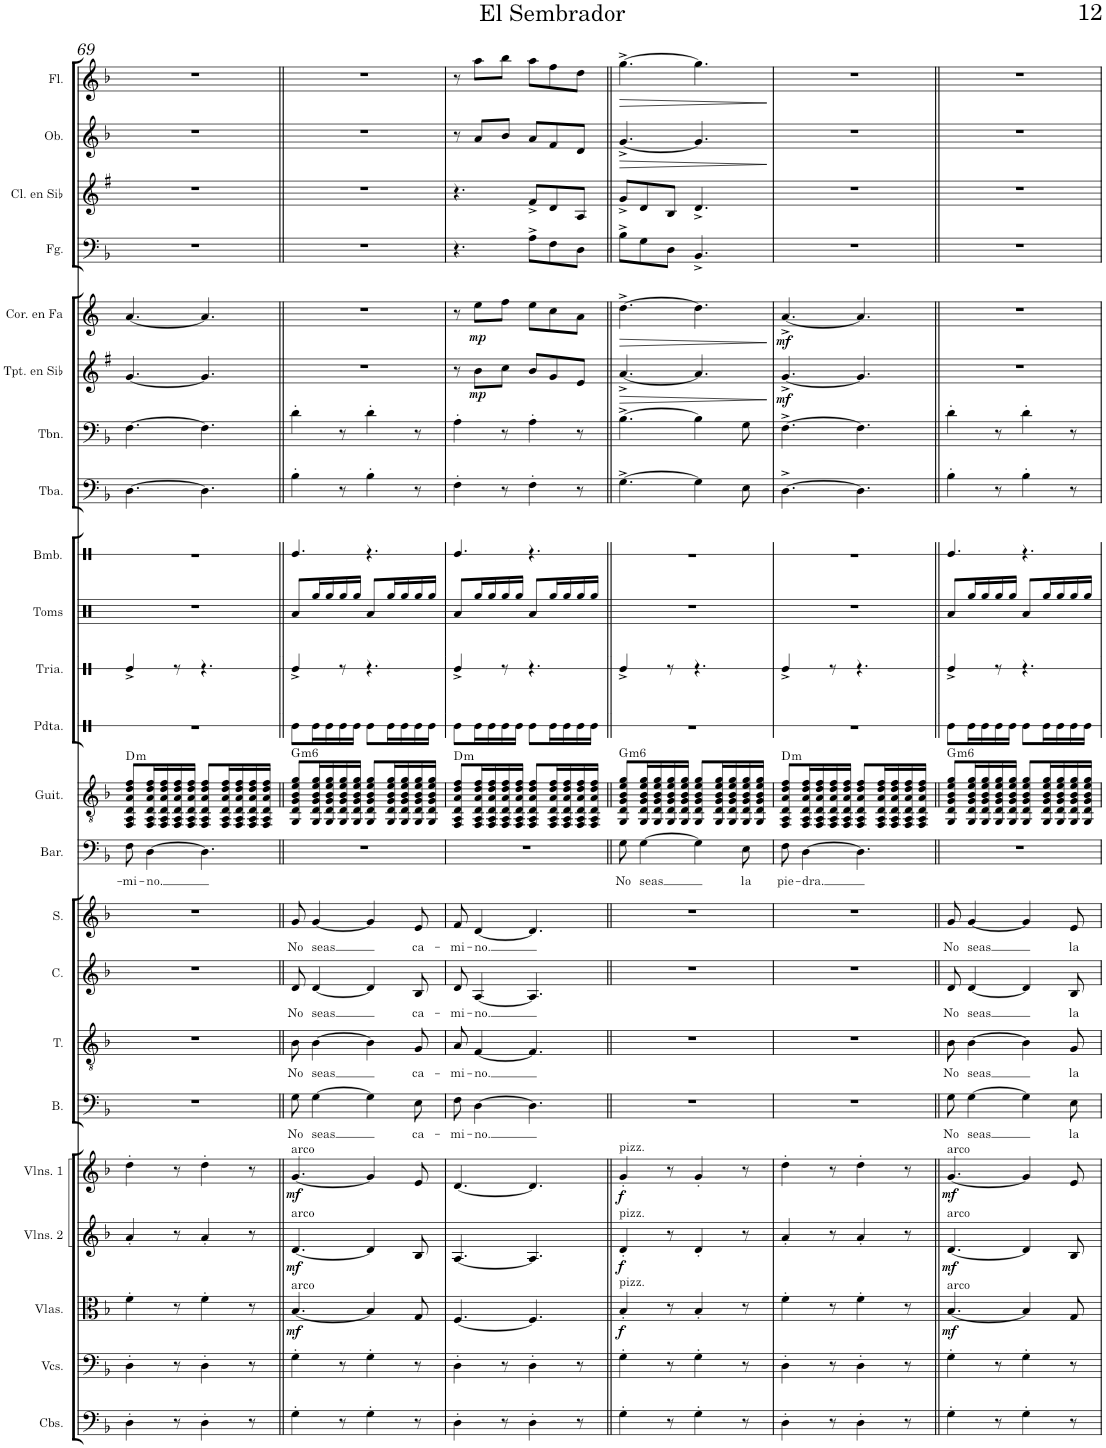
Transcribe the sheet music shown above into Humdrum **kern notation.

**kern	**kern	**kern	**dynam	**kern	**dynam	**kern	**dynam	**kern	**text	**kern	**text	**kern	**text	**kern	**text	**kern	**text	**kern	**harte	**kern	**kern	**kern	**kern	**kern	**kern	**kern	**dynam	**kern	**dynam	**kern	**kern	**kern	**dynam	**kern	**dynam
*part23	*part22	*part21	*part21	*part20	*part20	*part19	*part19	*part18	*part18	*part17	*part17	*part16	*part16	*part15	*part15	*part14	*part14	*part13	*part13	*part12	*part11	*part10	*part9	*part8	*part7	*part6	*part6	*part5	*part5	*part4	*part3	*part2	*part2	*part1	*part1
*staff23	*staff22	*staff21	*staff21	*staff20	*staff20	*staff19	*staff19	*staff18	*staff18	*staff17	*staff17	*staff16	*staff16	*staff15	*staff15	*staff14	*staff14	*staff13	*	*staff12	*staff11	*staff10	*staff9	*staff8	*staff7	*staff6	*staff6	*staff5	*staff5	*staff4	*staff3	*staff2	*staff2	*staff1	*staff1
*I"Contrabajos	*I"Violonchelos	*I"Violas	*	*I"Violines 2	*	*I"Violines 1	*	*I"Bajo	*	*I"Tenor	*	*I"Contralto	*	*I"Soprano	*	*I"Barítono	*	*I"Guitarra clásica	*	*I"Pandereta	*I"Triángulo	*I"Toms	*I"Bombo	*I"Tuba	*I"Trombón	*I"Trompeta en Sib	*	*I"Trompa en Fa	*	*I"Fagot	*I"Clarinete en Sib	*I"Oboe	*	*I"Flauta	*
*I'Cbs.	*I'Vcs.	*I'Vlas.	*	*I'Vlns. 2	*	*I'Vlns. 1	*	*I'B.	*	*I'T.	*	*I'C.	*	*I'S.	*	*I'Bar.	*	*I'Guit.	*	*I'Pdta.	*	*I'Toms	*I'Bmb.	*I'Tba.	*I'Tbn.	*I'Tpt. en Sib	*	*	*	*I'Fg.	*I'Cl. en Sib	*I'Ob.	*	*I'Fl.	*
!!LO:PB:g=z
*clefF4	*clefF4	*clefC3	*	*clefG2	*	*clefG2	*	*clefF4	*	*clefGv2	*	*clefG2	*	*clefG2	*	*clefF4	*	*clefGv2	*	*clefX	*clefX	*clefX	*clefX	*clefF4	*clefF4	*clefG2	*	*clefG2	*	*clefF4	*clefG2	*clefG2	*	*clefG2	*
*Trd7c12	*	*	*	*	*	*	*	*	*	*	*	*	*	*	*	*	*	*	*	*	*	*	*	*	*	*Trd1c2	*	*Trd4c7	*	*	*Trd1c2	*	*	*	*
*k[b-]	*k[b-]	*k[b-]	*	*k[b-]	*	*k[b-]	*	*k[b-]	*	*k[b-]	*	*k[b-]	*	*k[b-]	*	*k[b-]	*	*k[b-]	*	*k[]	*k[]	*k[]	*k[]	*k[b-]	*k[b-]	*k[f#]	*	*k[]	*	*k[b-]	*k[f#]	*k[b-]	*	*k[b-]	*
*M6/8	*M6/8	*M6/8	*	*M6/8	*	*M6/8	*	*M6/8	*	*M6/8	*	*M6/8	*	*M6/8	*	*M6/8	*	*M6/8	*	*M6/8	*M6/8	*M6/8	*M6/8	*M6/8	*M6/8	*M6/8	*	*M6/8	*	*M6/8	*M6/8	*M6/8	*	*M6/8	*
=69	=69	=69	=69	=69	=69	=69	=69	=69	=69	=69	=69	=69	=69	=69	=69	=69	=69	=69	=69	=69	=69	=69	=69	=69	=69	=69	=69	=69	=69	=69	=69	=69	=69	=69	=69
!	!	!	!	!	!	!	!	!	!	!	!	!	!	!	!	!	!LO:LY:b	!	!LO:H:kt=m	!	!	!	!	!	!	!	!	!	!	!	!	!	!	!	!
4D'\	4D'\	4f'\	.	4a'/	.	4dd'\	.	2.r	.	2.r	.	2.r	.	2.r	.	8F\	-mi-	8FF/ 8AA/ 8D/ 8A/ 8d/ 8f/L	D:min	2.r	4Re^/	2.r	2.r	[4.D\	[4.F\	[4.g/	.	[4.a/	.	2.r	2.r	2.r	.	2.r	.
!	!	!	!	!	!	!	!	!	!	!	!	!	!	!	!	!	!LO:LY:b	!	!	!	!	!	!	!	!	!	!	!	!	!	!	!	!	!	!
.	.	.	.	.	.	.	.	.	.	.	.	.	.	.	.	[4D\	-no.	16FF/ 16AA/ 16D/ 16A/ 16d/ 16f/L	.	.	.	.	.	.	.	.	.	.	.	.	.	.	.	.	.
.	.	.	.	.	.	.	.	.	.	.	.	.	.	.	.	.	.	16FF/ 16AA/ 16D/ 16A/ 16d/ 16f/	.	.	.	.	.	.	.	.	.	.	.	.	.	.	.	.	.
8r	8r	8r	.	8r	.	8r	.	.	.	.	.	.	.	.	.	.	.	16FF/ 16AA/ 16D/ 16A/ 16d/ 16f/	.	.	8r	.	.	.	.	.	.	.	.	.	.	.	.	.	.
.	.	.	.	.	.	.	.	.	.	.	.	.	.	.	.	.	.	16FF/ 16AA/ 16D/ 16A/ 16d/ 16f/JJ	.	.	.	.	.	.	.	.	.	.	.	.	.	.	.	.	.
4D'\	4D'\	4f'\	.	4a'/	.	4dd'\	.	.	.	.	.	.	.	.	.	4.D\]	.	8FF/ 8AA/ 8D/ 8A/ 8d/ 8f/L	.	.	4.r	.	.	4.D\]	4.F\]	4.g/]	.	4.a/]	.	.	.	.	.	.	.
.	.	.	.	.	.	.	.	.	.	.	.	.	.	.	.	.	.	16FF/ 16AA/ 16D/ 16A/ 16d/ 16f/L	.	.	.	.	.	.	.	.	.	.	.	.	.	.	.	.	.
.	.	.	.	.	.	.	.	.	.	.	.	.	.	.	.	.	.	16FF/ 16AA/ 16D/ 16A/ 16d/ 16f/	.	.	.	.	.	.	.	.	.	.	.	.	.	.	.	.	.
8r	8r	8r	.	8r	.	8r	.	.	.	.	.	.	.	.	.	.	.	16FF/ 16AA/ 16D/ 16A/ 16d/ 16f/	.	.	.	.	.	.	.	.	.	.	.	.	.	.	.	.	.
.	.	.	.	.	.	.	.	.	.	.	.	.	.	.	.	.	.	16FF/ 16AA/ 16D/ 16A/ 16d/ 16f/JJ	.	.	.	.	.	.	.	.	.	.	.	.	.	.	.	.	.
=70||	=70||	=70||	=70||	=70||	=70||	=70||	=70||	=70||	=70||	=70||	=70||	=70||	=70||	=70||	=70||	=70||	=70||	=70||	=70||	=70||	=70||	=70||	=70||	=70||	=70||	=70||	=70||	=70||	=70||	=70||	=70||	=70||	=70||	=70||	=70||
!	!	!	!	!	!	!LO:TX:a:t=arco	!	!	!	!	!	!	!	!	!	!	!	!	!	!	!	!	!	!	!	!	!	!	!	!	!	!	!	!	!
!	!	!	!	!LO:TX:a:t=arco	!	!	!	!	!	!	!	!	!	!	!	!	!	!	!	!	!	!	!	!	!	!	!	!	!	!	!	!	!	!	!
!	!	!LO:TX:a:t=arco	!	!	!	!	!	!	!	!	!	!	!	!	!	!	!	!	!	!	!	!	!	!	!	!	!	!	!	!	!	!	!	!	!
!	!	!	!LO:DY:b	!	!LO:DY:b	!	!LO:DY:b	!	!LO:LY:b	!	!LO:LY:b	!	!LO:LY:b	!	!LO:LY:b	!	!	!	!LO:H:kt=m6	!	!	!	!	!	!	!	!	!	!	!	!	!	!	!	!
4G'\	4G'\	[4.B-/	mf	[4.d/	mf	[4.g/	mf	8G\	No	8B-\	No	8d/	No	8g/	No	2.r	.	8GG/ 8D/ 8G/ 8B-/ 8e/ 8g/L	G:min6	8Re\L	4Re^/	8Ra/L	4.Re/	4B-'\	4d'\	2.r	.	2.r	.	2.r	2.r	2.r	.	2.r	.
!	!	!	!	!	!	!	!	!	!LO:LY:b	!	!LO:LY:b	!	!LO:LY:b	!	!LO:LY:b	!	!	!	!	!	!	!	!	!	!	!	!	!	!	!	!	!	!	!	!
.	.	.	.	.	.	.	.	[4G\	seas	[4B-\	seas	[4d/	seas	[4g/	seas	.	.	16GG/ 16D/ 16G/ 16B-/ 16e/ 16g/L	.	16Re\L	.	16Rgg/L	.	.	.	.	.	.	.	.	.	.	.	.	.
.	.	.	.	.	.	.	.	.	.	.	.	.	.	.	.	.	.	16GG/ 16D/ 16G/ 16B-/ 16e/ 16g/	.	16Re\	.	16Rgg/	.	.	.	.	.	.	.	.	.	.	.	.	.
8r	8r	.	.	.	.	.	.	.	.	.	.	.	.	.	.	.	.	16GG/ 16D/ 16G/ 16B-/ 16e/ 16g/	.	16Re\	8r	16Rgg/	.	8r	8r	.	.	.	.	.	.	.	.	.	.
.	.	.	.	.	.	.	.	.	.	.	.	.	.	.	.	.	.	16GG/ 16D/ 16G/ 16B-/ 16e/ 16g/JJ	.	16Re\JJ	.	16Rgg/JJ	.	.	.	.	.	.	.	.	.	.	.	.	.
4G'\	4G'\	4B-/]	.	4d/]	.	4g/]	.	4G\]	.	4B-\]	.	4d/]	.	4g/]	.	.	.	8GG/ 8D/ 8G/ 8B-/ 8e/ 8g/L	.	8Re\L	4.r	8Ra/L	4.r	4B-'\	4d'\	.	.	.	.	.	.	.	.	.	.
.	.	.	.	.	.	.	.	.	.	.	.	.	.	.	.	.	.	16GG/ 16D/ 16G/ 16B-/ 16e/ 16g/L	.	16Re\L	.	16Rgg/L	.	.	.	.	.	.	.	.	.	.	.	.	.
.	.	.	.	.	.	.	.	.	.	.	.	.	.	.	.	.	.	16GG/ 16D/ 16G/ 16B-/ 16e/ 16g/	.	16Re\	.	16Rgg/	.	.	.	.	.	.	.	.	.	.	.	.	.
!	!	!	!	!	!	!	!	!	!LO:LY:b	!	!LO:LY:b	!	!LO:LY:b	!	!LO:LY:b	!	!	!	!	!	!	!	!	!	!	!	!	!	!	!	!	!	!	!	!
8r	8r	8G/	.	8B-/	.	8e/	.	8E\	ca-	8G/	ca-	8B-/	ca-	8e/	ca-	.	.	16GG/ 16D/ 16G/ 16B-/ 16e/ 16g/	.	16Re\	.	16Rgg/	.	8r	8r	.	.	.	.	.	.	.	.	.	.
.	.	.	.	.	.	.	.	.	.	.	.	.	.	.	.	.	.	16GG/ 16D/ 16G/ 16B-/ 16e/ 16g/JJ	.	16Re\JJ	.	16Rgg/JJ	.	.	.	.	.	.	.	.	.	.	.	.	.
=71	=71	=71	=71	=71	=71	=71	=71	=71	=71	=71	=71	=71	=71	=71	=71	=71	=71	=71	=71	=71	=71	=71	=71	=71	=71	=71	=71	=71	=71	=71	=71	=71	=71	=71	=71
!	!	!	!	!	!	!	!	!	!LO:LY:b	!	!LO:LY:b	!	!LO:LY:b	!	!LO:LY:b	!	!	!	!LO:H:kt=m	!	!	!	!	!	!	!	!	!	!	!	!	!	!	!	!
4D'\	4D'\	[4.F/	.	[4.A/	.	[4.d/	.	8F\	-mi-	8A/	-mi-	8d/	-mi-	8f/	-mi-	2.r	.	8FF/ 8AA/ 8D/ 8A/ 8d/ 8f/L	D:min	8Re\L	4Re^/	8Ra/L	4.Re/	4F'\	4A'\	8r	.	8r	.	4.r	4.r	8r	.	8r	.
!	!	!	!	!	!	!	!	!	!LO:LY:b	!	!LO:LY:b	!	!LO:LY:b	!	!LO:LY:b	!	!	!	!	!	!	!	!	!	!	!	!LO:DY:b	!	!LO:DY:b	!	!	!	!	!	!
.	.	.	.	.	.	.	.	[4D\	-no.	[4F/	-no.	[4A/	-no.	[4d/	-no.	.	.	16FF/ 16AA/ 16D/ 16A/ 16d/ 16f/L	.	16Re\L	.	16Rgg/L	.	.	.	8b\L	mp	8ee\L	mp	.	.	8a/L	.	8aa\L	.
.	.	.	.	.	.	.	.	.	.	.	.	.	.	.	.	.	.	16FF/ 16AA/ 16D/ 16A/ 16d/ 16f/	.	16Re\	.	16Rgg/	.	.	.	.	.	.	.	.	.	.	.	.	.
8r	8r	.	.	.	.	.	.	.	.	.	.	.	.	.	.	.	.	16FF/ 16AA/ 16D/ 16A/ 16d/ 16f/	.	16Re\	8r	16Rgg/	.	8r	8r	8cc\J	.	8ff\J	.	.	.	8b-/J	.	8bb-\J	.
.	.	.	.	.	.	.	.	.	.	.	.	.	.	.	.	.	.	16FF/ 16AA/ 16D/ 16A/ 16d/ 16f/JJ	.	16Re\JJ	.	16Rgg/JJ	.	.	.	.	.	.	.	.	.	.	.	.	.
4D'\	4D'\	4.F/]	.	4.A/]	.	4.d/]	.	4.D\]	.	4.F/]	.	4.A/]	.	4.d/]	.	.	.	8FF/ 8AA/ 8D/ 8A/ 8d/ 8f/L	.	8Re\L	4.r	8Ra/L	4.r	4F'\	4A'\	8b/L	.	8ee\L	.	8A^\L	8f#^/L	8a/L	.	8aa\L	.
.	.	.	.	.	.	.	.	.	.	.	.	.	.	.	.	.	.	16FF/ 16AA/ 16D/ 16A/ 16d/ 16f/L	.	16Re\L	.	16Rgg/L	.	.	.	8g/	.	8cc\	.	8F\	8d/	8f/	.	8ff\	.
.	.	.	.	.	.	.	.	.	.	.	.	.	.	.	.	.	.	16FF/ 16AA/ 16D/ 16A/ 16d/ 16f/	.	16Re\	.	16Rgg/	.	.	.	.	.	.	.	.	.	.	.	.	.
8r	8r	.	.	.	.	.	.	.	.	.	.	.	.	.	.	.	.	16FF/ 16AA/ 16D/ 16A/ 16d/ 16f/	.	16Re\	.	16Rgg/	.	8r	8r	8e/J	.	8a\J	.	8D\J	8A/J	8d/J	.	8dd\J	.
.	.	.	.	.	.	.	.	.	.	.	.	.	.	.	.	.	.	16FF/ 16AA/ 16D/ 16A/ 16d/ 16f/JJ	.	16Re\JJ	.	16Rgg/JJ	.	.	.	.	.	.	.	.	.	.	.	.	.
=72||	=72||	=72||	=72||	=72||	=72||	=72||	=72||	=72||	=72||	=72||	=72||	=72||	=72||	=72||	=72||	=72||	=72||	=72||	=72||	=72||	=72||	=72||	=72||	=72||	=72||	=72||	=72||	=72||	=72||	=72||	=72||	=72||	=72||	=72||	=72||
!	!	!	!	!	!	!LO:TX:a:t=pizz.	!	!	!	!	!	!	!	!	!	!	!	!	!	!	!	!	!	!	!	!	!	!	!	!	!	!	!	!	!
!	!	!	!	!LO:TX:a:t=pizz.	!	!	!	!	!	!	!	!	!	!	!	!	!	!	!	!	!	!	!	!	!	!	!	!	!	!	!	!	!	!	!
!	!	!LO:TX:a:t=pizz.	!	!	!	!	!	!	!	!	!	!	!	!	!	!	!	!	!	!	!	!	!	!	!	!	!	!	!	!	!	!	!	!	!
!	!	!	!LO:DY:b	!	!LO:DY:b	!	!LO:DY:b	!	!	!	!	!	!	!	!	!	!LO:LY:b	!	!LO:H:kt=m6	!	!	!	!	!	!	!	!LO:HP:b	!	!LO:HP:b	!	!	!	!LO:HP:b	!	!LO:HP:b
4G'\	4G'\	4B-'/	f	4d'/	f	4g'/	f	2.r	.	2.r	.	2.r	.	2.r	.	8G\	No	8GG/ 8D/ 8G/ 8B-/ 8e/ 8g/L	G:min6	2.r	4Re^/	2.r	2.r	[4.G^\	[4.B-^\	[4.a^/	>	[4.dd^\	>	8B-^\L	8g^/L	[4.g^/	>	[4.gg^\	>
!	!	!	!	!	!	!	!	!	!	!	!	!	!	!	!	!	!LO:LY:b	!	!	!	!	!	!	!	!	!	!	!	!	!	!	!	!	!	!
.	.	.	.	.	.	.	.	.	.	.	.	.	.	.	.	[4G\	seas	16GG/ 16D/ 16G/ 16B-/ 16e/ 16g/L	.	.	.	.	.	.	.	.	.	.	.	8G\	8d/	.	.	.	.
.	.	.	.	.	.	.	.	.	.	.	.	.	.	.	.	.	.	16GG/ 16D/ 16G/ 16B-/ 16e/ 16g/	.	.	.	.	.	.	.	.	.	.	.	.	.	.	.	.	.
8r	8r	8r	.	8r	.	8r	.	.	.	.	.	.	.	.	.	.	.	16GG/ 16D/ 16G/ 16B-/ 16e/ 16g/	.	.	8r	.	.	.	.	.	.	.	.	8D\J	8B/J	.	.	.	.
.	.	.	.	.	.	.	.	.	.	.	.	.	.	.	.	.	.	16GG/ 16D/ 16G/ 16B-/ 16e/ 16g/JJ	.	.	.	.	.	.	.	.	.	.	.	.	.	.	.	.	.
4G'\	4G'\	4B-'/	.	4d'/	.	4g'/	.	.	.	.	.	.	.	.	.	4G\]	.	8GG/ 8D/ 8G/ 8B-/ 8e/ 8g/L	.	.	4.r	.	.	4G\]	4B-\]	4.a/]	.	4.dd\]	.	4.BB-^/	4.d^/	4.g/]	.	4.gg\]	.
.	.	.	.	.	.	.	.	.	.	.	.	.	.	.	.	.	.	16GG/ 16D/ 16G/ 16B-/ 16e/ 16g/L	.	.	.	.	.	.	.	.	.	.	.	.	.	.	.	.	.
.	.	.	.	.	.	.	.	.	.	.	.	.	.	.	.	.	.	16GG/ 16D/ 16G/ 16B-/ 16e/ 16g/	.	.	.	.	.	.	.	.	.	.	.	.	.	.	.	.	.
!	!	!	!	!	!	!	!	!	!	!	!	!	!	!	!	!	!LO:LY:b	!	!	!	!	!	!	!	!	!	!	!	!	!	!	!	!	!	!
8r	8r	8r	.	8r	.	8r	.	.	.	.	.	.	.	.	.	8E\	la	16GG/ 16D/ 16G/ 16B-/ 16e/ 16g/	.	.	.	.	.	8E\	8G\	.	.	.	.	.	.	.	.	.	.
.	.	.	.	.	.	.	.	.	.	.	.	.	.	.	.	.	.	16GG/ 16D/ 16G/ 16B-/ 16e/ 16g/JJ	.	.	.	.	.	.	.	.	.	.	.	.	.	.	.	.	.
.	.	.	.	.	.	.	.	.	.	.	.	.	.	.	.	.	.	.	.	.	.	.	.	.	.	.	]	.	]	.	.	.	]	.	]
=73	=73	=73	=73	=73	=73	=73	=73	=73	=73	=73	=73	=73	=73	=73	=73	=73	=73	=73	=73	=73	=73	=73	=73	=73	=73	=73	=73	=73	=73	=73	=73	=73	=73	=73	=73
!	!	!	!	!	!	!	!	!	!	!	!	!	!	!	!	!	!LO:LY:b	!	!LO:H:kt=m	!	!	!	!	!	!	!	!LO:DY:b	!	!LO:DY:b	!	!	!	!	!	!
4D'\	4D'\	4f'\	.	4a'/	.	4dd'\	.	2.r	.	2.r	.	2.r	.	2.r	.	8F\	pie-	8FF/ 8AA/ 8D/ 8A/ 8d/ 8f/L	D:min	2.r	4Re^/	2.r	2.r	[4.D^\	[4.F^\	[4.g^/	mf	[4.a^/	mf	2.r	2.r	2.r	.	2.r	.
!	!	!	!	!	!	!	!	!	!	!	!	!	!	!	!	!	!LO:LY:b	!	!	!	!	!	!	!	!	!	!	!	!	!	!	!	!	!	!
.	.	.	.	.	.	.	.	.	.	.	.	.	.	.	.	[4D\	-dra.	16FF/ 16AA/ 16D/ 16A/ 16d/ 16f/L	.	.	.	.	.	.	.	.	.	.	.	.	.	.	.	.	.
.	.	.	.	.	.	.	.	.	.	.	.	.	.	.	.	.	.	16FF/ 16AA/ 16D/ 16A/ 16d/ 16f/	.	.	.	.	.	.	.	.	.	.	.	.	.	.	.	.	.
8r	8r	8r	.	8r	.	8r	.	.	.	.	.	.	.	.	.	.	.	16FF/ 16AA/ 16D/ 16A/ 16d/ 16f/	.	.	8r	.	.	.	.	.	.	.	.	.	.	.	.	.	.
.	.	.	.	.	.	.	.	.	.	.	.	.	.	.	.	.	.	16FF/ 16AA/ 16D/ 16A/ 16d/ 16f/JJ	.	.	.	.	.	.	.	.	.	.	.	.	.	.	.	.	.
4D'\	4D'\	4f'\	.	4a'/	.	4dd'\	.	.	.	.	.	.	.	.	.	4.D\]	.	8FF/ 8AA/ 8D/ 8A/ 8d/ 8f/L	.	.	4.r	.	.	4.D\]	4.F\]	4.g/]	.	4.a/]	.	.	.	.	.	.	.
.	.	.	.	.	.	.	.	.	.	.	.	.	.	.	.	.	.	16FF/ 16AA/ 16D/ 16A/ 16d/ 16f/L	.	.	.	.	.	.	.	.	.	.	.	.	.	.	.	.	.
.	.	.	.	.	.	.	.	.	.	.	.	.	.	.	.	.	.	16FF/ 16AA/ 16D/ 16A/ 16d/ 16f/	.	.	.	.	.	.	.	.	.	.	.	.	.	.	.	.	.
8r	8r	8r	.	8r	.	8r	.	.	.	.	.	.	.	.	.	.	.	16FF/ 16AA/ 16D/ 16A/ 16d/ 16f/	.	.	.	.	.	.	.	.	.	.	.	.	.	.	.	.	.
.	.	.	.	.	.	.	.	.	.	.	.	.	.	.	.	.	.	16FF/ 16AA/ 16D/ 16A/ 16d/ 16f/JJ	.	.	.	.	.	.	.	.	.	.	.	.	.	.	.	.	.
=74||	=74||	=74||	=74||	=74||	=74||	=74||	=74||	=74||	=74||	=74||	=74||	=74||	=74||	=74||	=74||	=74||	=74||	=74||	=74||	=74||	=74||	=74||	=74||	=74||	=74||	=74||	=74||	=74||	=74||	=74||	=74||	=74||	=74||	=74||	=74||
!	!	!	!	!	!	!LO:TX:a:t=arco	!	!	!	!	!	!	!	!	!	!	!	!	!	!	!	!	!	!	!	!	!	!	!	!	!	!	!	!	!
!	!	!	!	!LO:TX:a:t=arco	!	!	!	!	!	!	!	!	!	!	!	!	!	!	!	!	!	!	!	!	!	!	!	!	!	!	!	!	!	!	!
!	!	!LO:TX:a:t=arco	!	!	!	!	!	!	!	!	!	!	!	!	!	!	!	!	!	!	!	!	!	!	!	!	!	!	!	!	!	!	!	!	!
!	!	!	!LO:DY:b	!	!LO:DY:b	!	!LO:DY:b	!	!LO:LY:b	!	!LO:LY:b	!	!LO:LY:b	!	!LO:LY:b	!	!	!	!LO:H:kt=m6	!	!	!	!	!	!	!	!	!	!	!	!	!	!	!	!
4G'\	4G'\	[4.B-/	mf	[4.d/	mf	[4.g/	mf	8G\	No	8B-\	No	8d/	No	8g/	No	2.r	.	8GG/ 8D/ 8G/ 8B-/ 8e/ 8g/L	G:min6	8Re\L	4Re^/	8Ra/L	4.Re/	4B-'\	4d'\	2.r	.	2.r	.	2.r	2.r	2.r	.	2.r	.
!	!	!	!	!	!	!	!	!	!LO:LY:b	!	!LO:LY:b	!	!LO:LY:b	!	!LO:LY:b	!	!	!	!	!	!	!	!	!	!	!	!	!	!	!	!	!	!	!	!
.	.	.	.	.	.	.	.	[4G\	seas	[4B-\	seas	[4d/	seas	[4g/	seas	.	.	16GG/ 16D/ 16G/ 16B-/ 16e/ 16g/L	.	16Re\L	.	16Rgg/L	.	.	.	.	.	.	.	.	.	.	.	.	.
.	.	.	.	.	.	.	.	.	.	.	.	.	.	.	.	.	.	16GG/ 16D/ 16G/ 16B-/ 16e/ 16g/	.	16Re\	.	16Rgg/	.	.	.	.	.	.	.	.	.	.	.	.	.
8r	8r	.	.	.	.	.	.	.	.	.	.	.	.	.	.	.	.	16GG/ 16D/ 16G/ 16B-/ 16e/ 16g/	.	16Re\	8r	16Rgg/	.	8r	8r	.	.	.	.	.	.	.	.	.	.
.	.	.	.	.	.	.	.	.	.	.	.	.	.	.	.	.	.	16GG/ 16D/ 16G/ 16B-/ 16e/ 16g/JJ	.	16Re\JJ	.	16Rgg/JJ	.	.	.	.	.	.	.	.	.	.	.	.	.
4G'\	4G'\	4B-/]	.	4d/]	.	4g/]	.	4G\]	.	4B-\]	.	4d/]	.	4g/]	.	.	.	8GG/ 8D/ 8G/ 8B-/ 8e/ 8g/L	.	8Re\L	4.r	8Ra/L	4.r	4B-'\	4d'\	.	.	.	.	.	.	.	.	.	.
.	.	.	.	.	.	.	.	.	.	.	.	.	.	.	.	.	.	16GG/ 16D/ 16G/ 16B-/ 16e/ 16g/L	.	16Re\L	.	16Rgg/L	.	.	.	.	.	.	.	.	.	.	.	.	.
.	.	.	.	.	.	.	.	.	.	.	.	.	.	.	.	.	.	16GG/ 16D/ 16G/ 16B-/ 16e/ 16g/	.	16Re\	.	16Rgg/	.	.	.	.	.	.	.	.	.	.	.	.	.
!	!	!	!	!	!	!	!	!	!LO:LY:b	!	!LO:LY:b	!	!LO:LY:b	!	!LO:LY:b	!	!	!	!	!	!	!	!	!	!	!	!	!	!	!	!	!	!	!	!
8r	8r	8G/	.	8B-/	.	8e/	.	8E\	la	8G/	la	8B-/	la	8e/	la	.	.	16GG/ 16D/ 16G/ 16B-/ 16e/ 16g/	.	16Re\	.	16Rgg/	.	8r	8r	.	.	.	.	.	.	.	.	.	.
.	.	.	.	.	.	.	.	.	.	.	.	.	.	.	.	.	.	16GG/ 16D/ 16G/ 16B-/ 16e/ 16g/JJ	.	16Re\JJ	.	16Rgg/JJ	.	.	.	.	.	.	.	.	.	.	.	.	.
=	=	=	=	=	=	=	=	=	=	=	=	=	=	=	=	=	=	=	=	=	=	=	=	=	=	=	=	=	=	=	=	=	=	=	=
*-	*-	*-	*-	*-	*-	*-	*-	*-	*-	*-	*-	*-	*-	*-	*-	*-	*-	*-	*-	*-	*-	*-	*-	*-	*-	*-	*-	*-	*-	*-	*-	*-	*-	*-	*-
